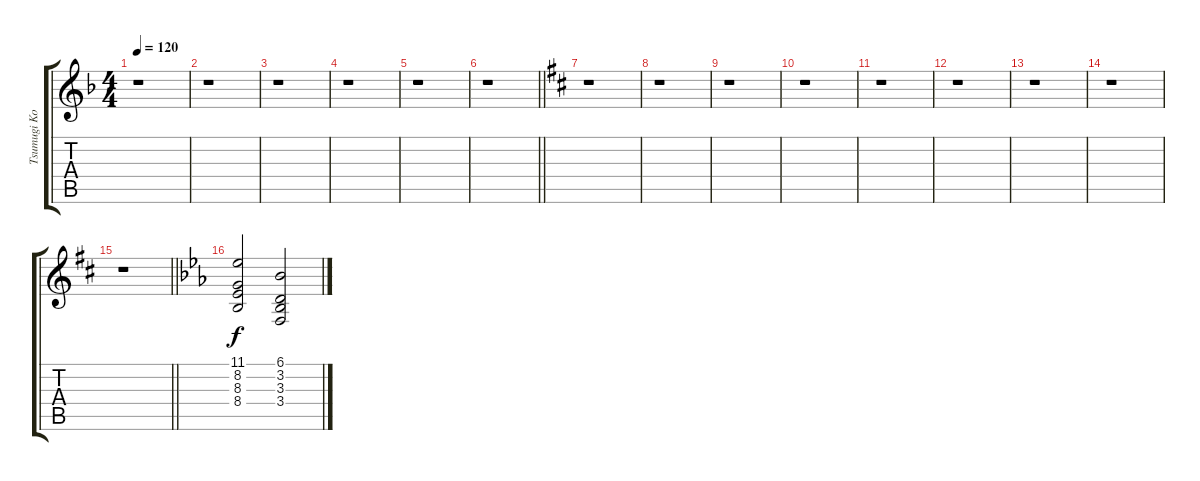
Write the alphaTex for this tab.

\track ("Tsumugi Kotobuki I" "Tsumugi Ko") {instrument lead2sawtooth}
\staff {score tabs}
\tuning (E4 B3 G3 D3 A2 E2) {hide}
\ts (4 4)
\tempo 120
\clef g2
\ks f
r.1{dy f} |
r.1 |
r.1 |
r.1 |
r.1 |
\barLineRight lightlight
r.1 |
\ks d
r.1 |
r.1 |
r.1 |
r.1 |
r.1 |
r.1 |
r.1 |
r.1 |
\barLineRight lightlight
r.1 |
\ks eb
(11.1 8.2 8.3 8.4).2 (6.1 3.2 3.3 3.4).2
